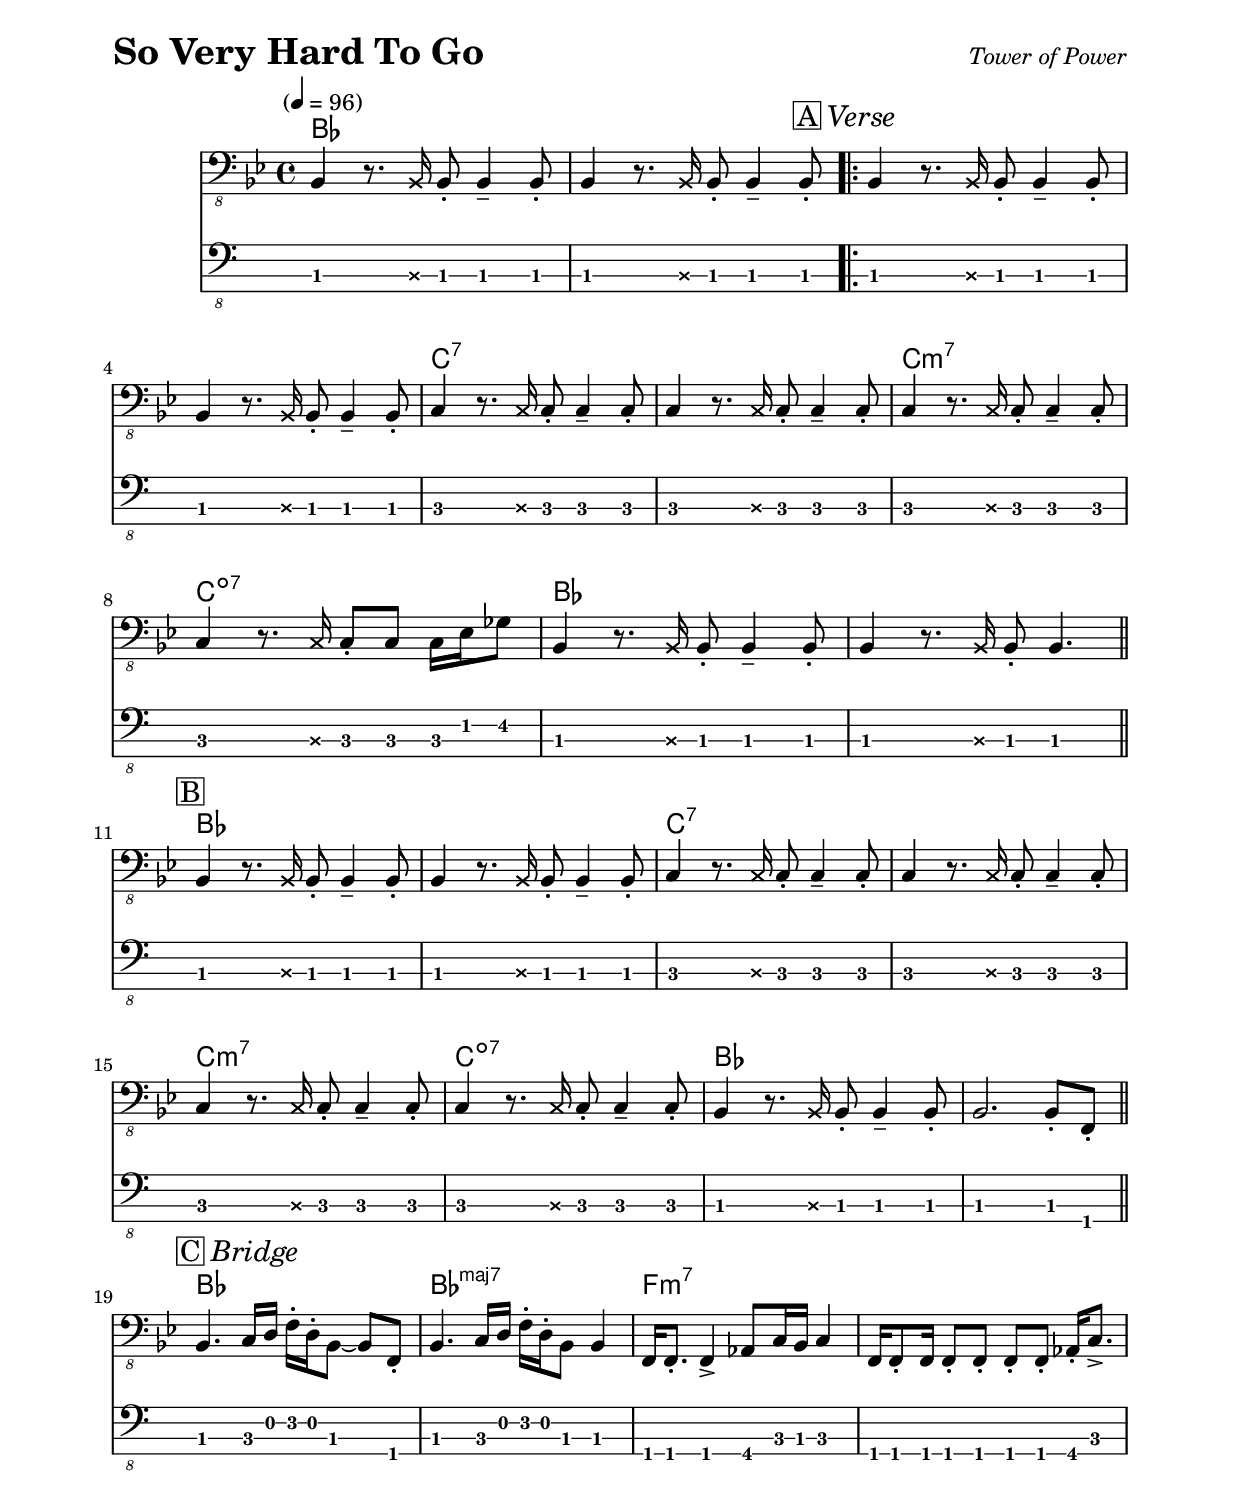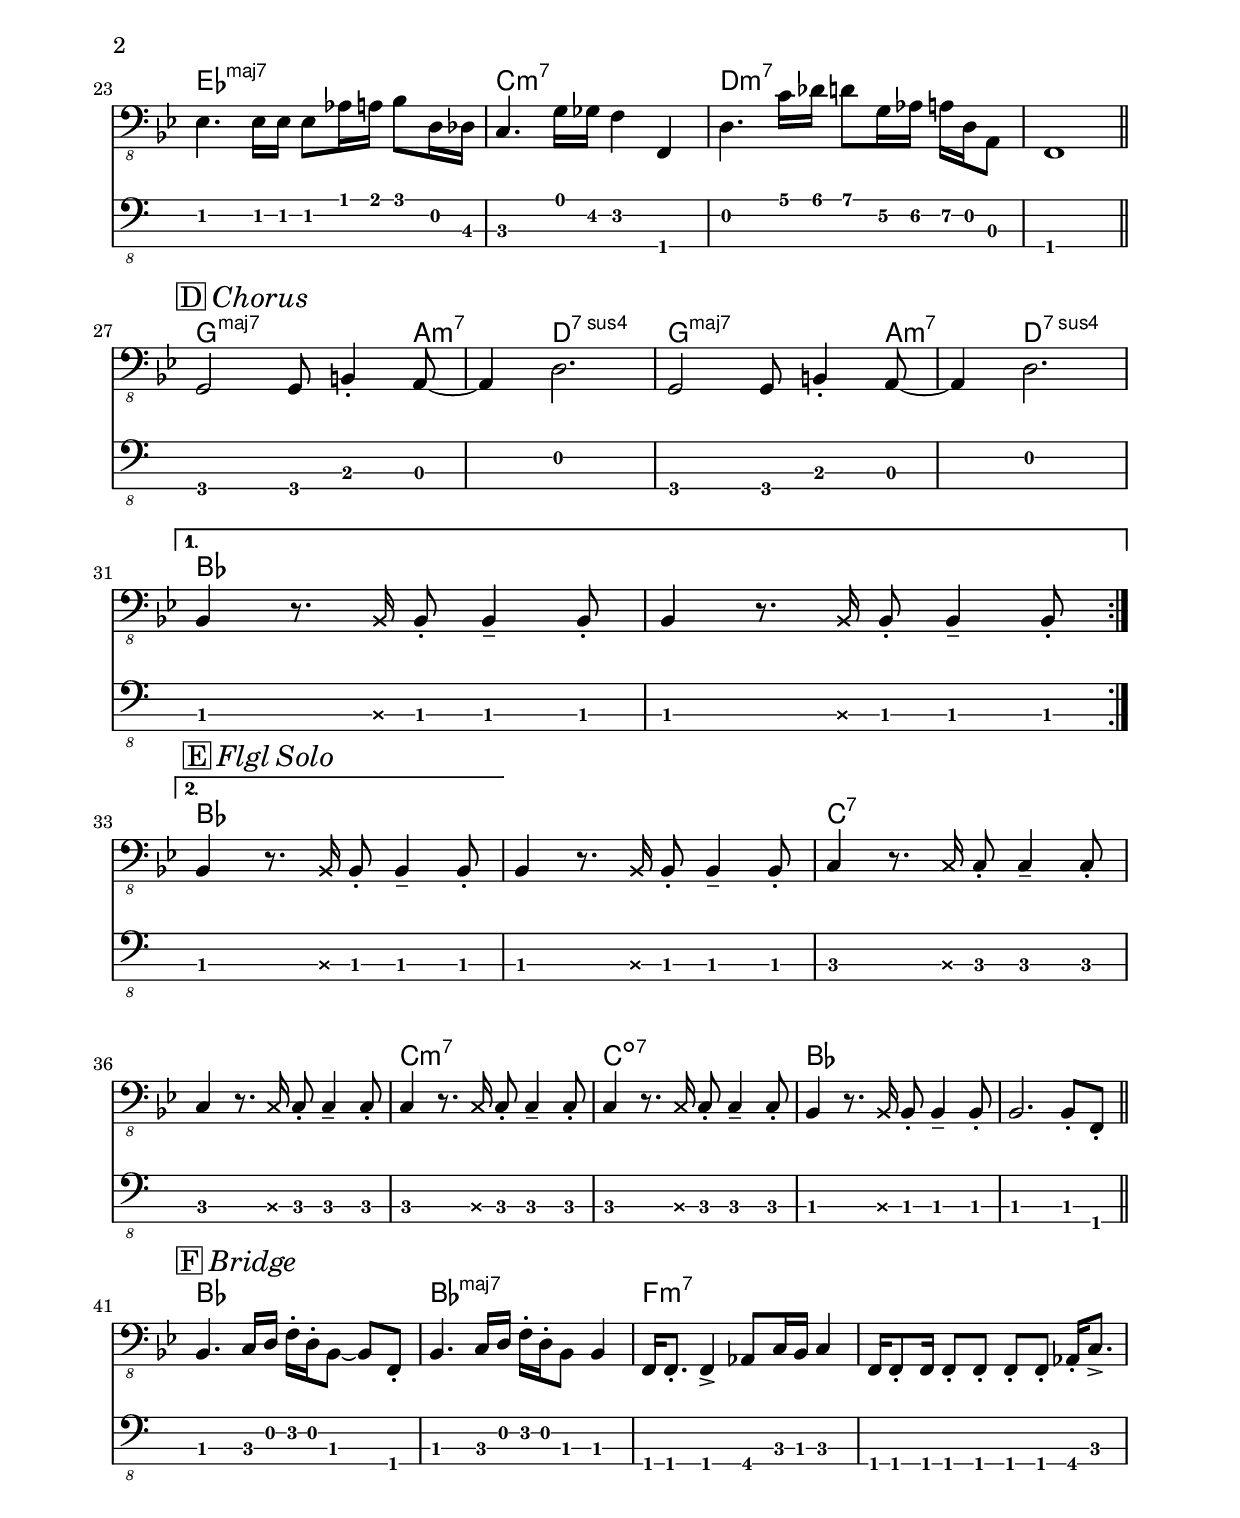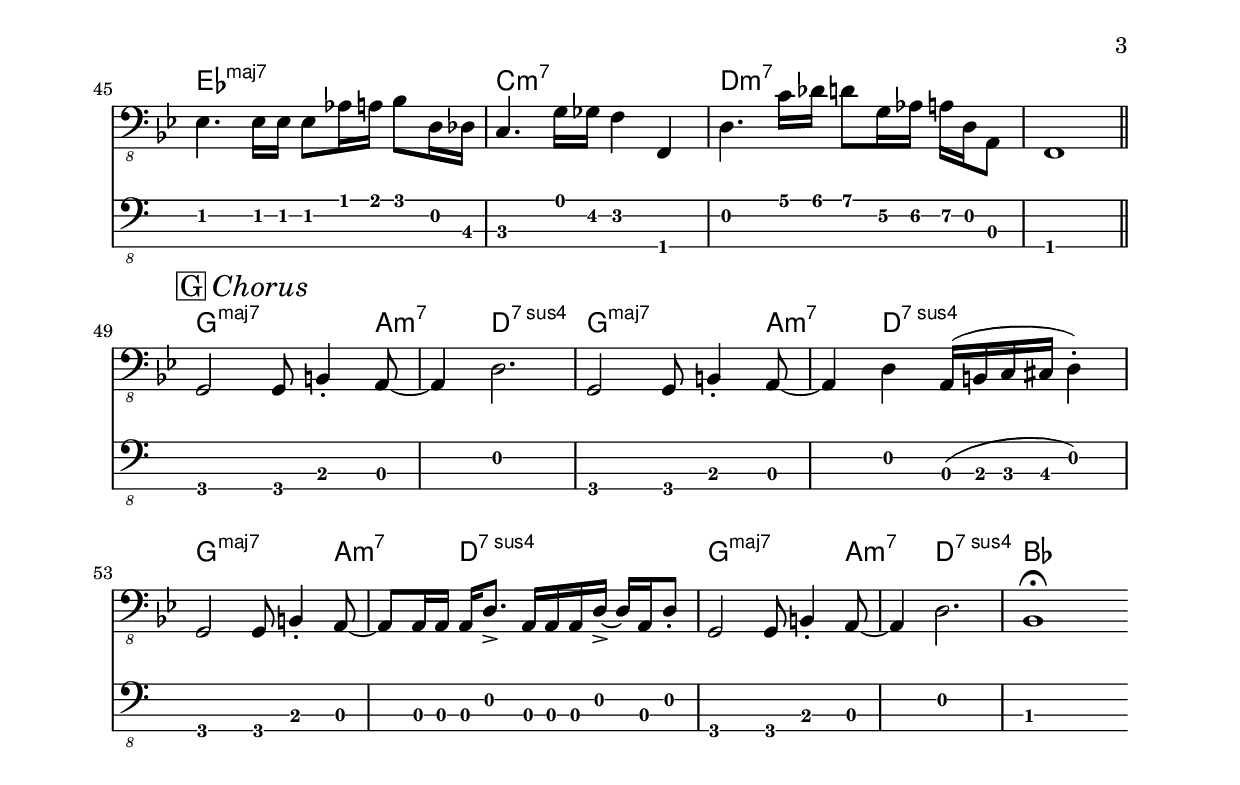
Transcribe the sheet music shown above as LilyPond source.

% LilyBin

\version "2.18.0"
\include "english.ly"

% If swing needed
%#(load "../scm/swing.scm")

\header {
  piece = \markup { \fontsize #4 \bold "So Very Hard To Go" }
  opus = \markup { \italic "Tower of Power" }
}

\paper { 
  left-margin = 0.75\in
  right-margin = 0.75\in
  top-margin = 1\in
  bottom-margin = 1\in
}

cbreak = { 
  \break
} 
sbreak = { \break }


global = {
  \tempo "" 4 = 96
  \time 4/4
  %% \compressFullBarRests
  \override MultiMeasureRest.expand-limit = #2
}

my_notes = \relative c {
  \clef "bass_8"
  \key bf \major

  bf,4 r8. \deadNote bf16 bf8-. bf4-- bf8-. | 
  bf4 r8. \deadNote bf16 bf8-. bf4-- bf8-. |
  \repeat volta 2 {
    \mark \markup { \box A \italic { Verse }}
    bf4 r8. \deadNote bf16 bf8-. bf4-- bf8-. |
    \break
    bf4 r8. \deadNote bf16 bf8-. bf4-- bf8-. |
    c4 r8. \deadNote c16 c8-. c4-- c8-. |
    c4 r8. \deadNote c16 c8-. c4-- c8-. |
    c4 r8. \deadNote c16 c8-. c4-- c8-. |
    c4 r8. \deadNote c16 c8-. c8 c16 ef16 gf8 |
    bf,4 r8. \deadNote bf16 bf8-. bf4-- bf8-. |
    bf4 r8. \deadNote bf16 bf8-. bf4. \bar "||"
    
    \sbreak
    \mark \markup { \box B}
    bf4 r8. \deadNote bf16 bf8-. bf4-- bf8-. |
    bf4 r8. \deadNote bf16 bf8-. bf4-- bf8-. |
    c4 r8. \deadNote c16 c8-. c4-- c8-. |
    c4 r8. \deadNote c16 c8-. c4-- c8-. |
    c4 r8. \deadNote c16 c8-. c4-- c8-. |
    c4 r8. \deadNote c16 c8-. c4-- c8-. |
    bf4 r8. \deadNote bf16 bf8-. bf4-- bf8-. |
    bf2. bf8-. f8-. \bar "||"
    
    \sbreak
    \mark \markup { \box C \italic { Bridge }}
    bf4. c16 d16 f16-. d16-. bf8 ~ bf8 f8-. | 
    bf4. c16 d16 f16-. d16-. bf8 bf4 | 
    f16 f8.-. f4-> af8 c16 bf16 c4 |
    f,16 f8-. f16 f8-. f8-. f8-. f8-. af16-. c8.-> |
    ef4. ef16 ef16 ef8 af16 a16 bf8 d,16 df16 |
    c4. g'16 gf16 f4 f,4 |
    d'4. c'16 df16 d8 g,16\2 af16\2 a16\2 d,16 a8 | 
    f1 \bar "||"
    \sbreak
    
    \mark \markup { \box D \italic { Chorus }}
    g2 g8 b4-. a8 ~ | a4 d2. |
    g,2 g8 b4-. a8 ~ | a4 d2. |
    \break
  } \alternative {
    { 
      bf4 r8. \deadNote bf16 bf8-. bf4-- bf8-. |
      bf4 r8. \deadNote bf16 bf8-. bf4-- bf8-. | 
    }
    { 
      \sbreak bf4 \mark \markup { \box E \italic { Flgl Solo }} r8. \deadNote bf16 bf8-. bf4-- bf8-. | 
    }
  }
  bf4 r8. \deadNote bf16 bf8-. bf4-- bf8-. |
  c4 r8. \deadNote c16 c8-. c4-- c8-. |
  c4 r8. \deadNote c16 c8-. c4-- c8-. |
  c4 r8. \deadNote c16 c8-. c4-- c8-. |
  c4 r8. \deadNote c16 c8-. c4-- c8-. |
  bf4 r8. \deadNote bf16 bf8-. bf4-- bf8-. |
  bf2. bf8-. f8-. \bar "||"
  
  \sbreak
  \mark \markup { \box F \italic { Bridge }}
  bf4. c16 d16 f16-. d16-. bf8 ~ bf8 f8-. | 
  bf4. c16 d16 f16-. d16-. bf8 bf4 | 
  f16 f8.-. f4-> af8 c16 bf16 c4 |
  f,16 f8-. f16 f8-. f8-. f8-. f8-. af16-. c8.-> |
  ef4. ef16 ef16 ef8 af16 a16 bf8 d,16 df16 |
  c4. g'16 gf16 f4 f,4 |
  d'4. c'16 df16 d8 g,16\2 af16\2 a16\2 d,16 a8 | 
  f1 \bar "||"
  
  \sbreak
  \mark \markup { \box G \italic { Chorus }}
  g2 g8 b4-. a8 ~ | a4 d2. |
  g,2 g8 b4-. a8 ~ | a4 d4 a16 ( b16 c16 cs16 d4-. ) |
  \cbreak
  g,2 g8 b4-. a8 ~ | a8 a16 a16 a16 d8.-> a16 a16 a16 d16-> ~ d16 a16 d8-. |
  g,2 g8 b4-. a8 ~ | a4 d2. |
  bf1 \fermata \bar ".|"
}

my_chords = \chordmode {
  \set majorSevenSymbol = \markup { maj7 }

  bf1 | s1
  \repeat volta 2 {
    bf1 | s |c:7 | s | c:min7 | c:dim7 | bf | s |
    %% B
    bf1 | s | c:7 | s | c:min7 | c:dim7 | bf | s |
    %% C Bridge
    bf1 | bf:maj7 | f:min7 | s1 | ef:maj7 | c:min7 | d:min7 | s1 
    %% D Chrous
    g2:maj7 ~ s8 ~ s4 a8:min7 ~ | s4 d2.:7sus4 |
    g2:maj7 ~ s8 ~ s4 a8:min7 ~ | s4 d2.:7sus4 |
  } \alternative {
    { 
      bf1 | s1 |
    }
    { 
      %% E
      bf1 
    }
  }
  s1 | c:7 | s | c:min7 | c:dim7 | bf | s |
  %% F Bridge
  bf1 | bf:maj7 | f:min7 | s1 | ef:maj7 | c:min7 | d:min7 | s1
  %% G Chorus
  g2:maj7 ~ s8 ~ s4 a8:min7 ~ | s4 d2.:7sus4 |
  g2:maj7 ~ s8 ~ s4 a8:min7 ~ | s4 d2.:7sus4 |
  g2:maj7 ~ s8 ~ s4 a8:min7 ~ | s4 d2.:7sus4 |
  g2:maj7 ~ s8 ~ s4 a8:min7 ~ | s4 d2.:7sus4 |
  bf
} 

my_music = <<
  \new ChordNames {
    \set ChordNames.midiInstrument = "percussive organ"
    \set ChordNames.midiMaximumVolume = #0.2
    \set chordChanges = ##t
    \global
    \my_chords
  }
  \new Staff {
    \set Staff.midiInstrument = #"electric bass (finger)"
    \set Staff.midiMinimumVolume = #0.7
    \set Staff.midiMaximumVolume = #0.95
    \global
    \my_notes
  }
  \tag #'scoreOnly
  \new TabStaff
    \with { stringTunings = #bass-tuning } 
  { 
    %%\set TabStaff.minimumFret = #3f
    \set TabStaff.restrainOpenStrings = ##t
    \global
    \my_notes
  }
>>
  
\score {
  \removeWithTag #'midiOnly \my_music
  \layout {
    \context {
      \Score \override StringNumber #'stencil = ##f 
    }
  }
}

\score {
  \removeWithTag #'scoreOnly \unfoldRepeats \my_music
  \midi {}
}
